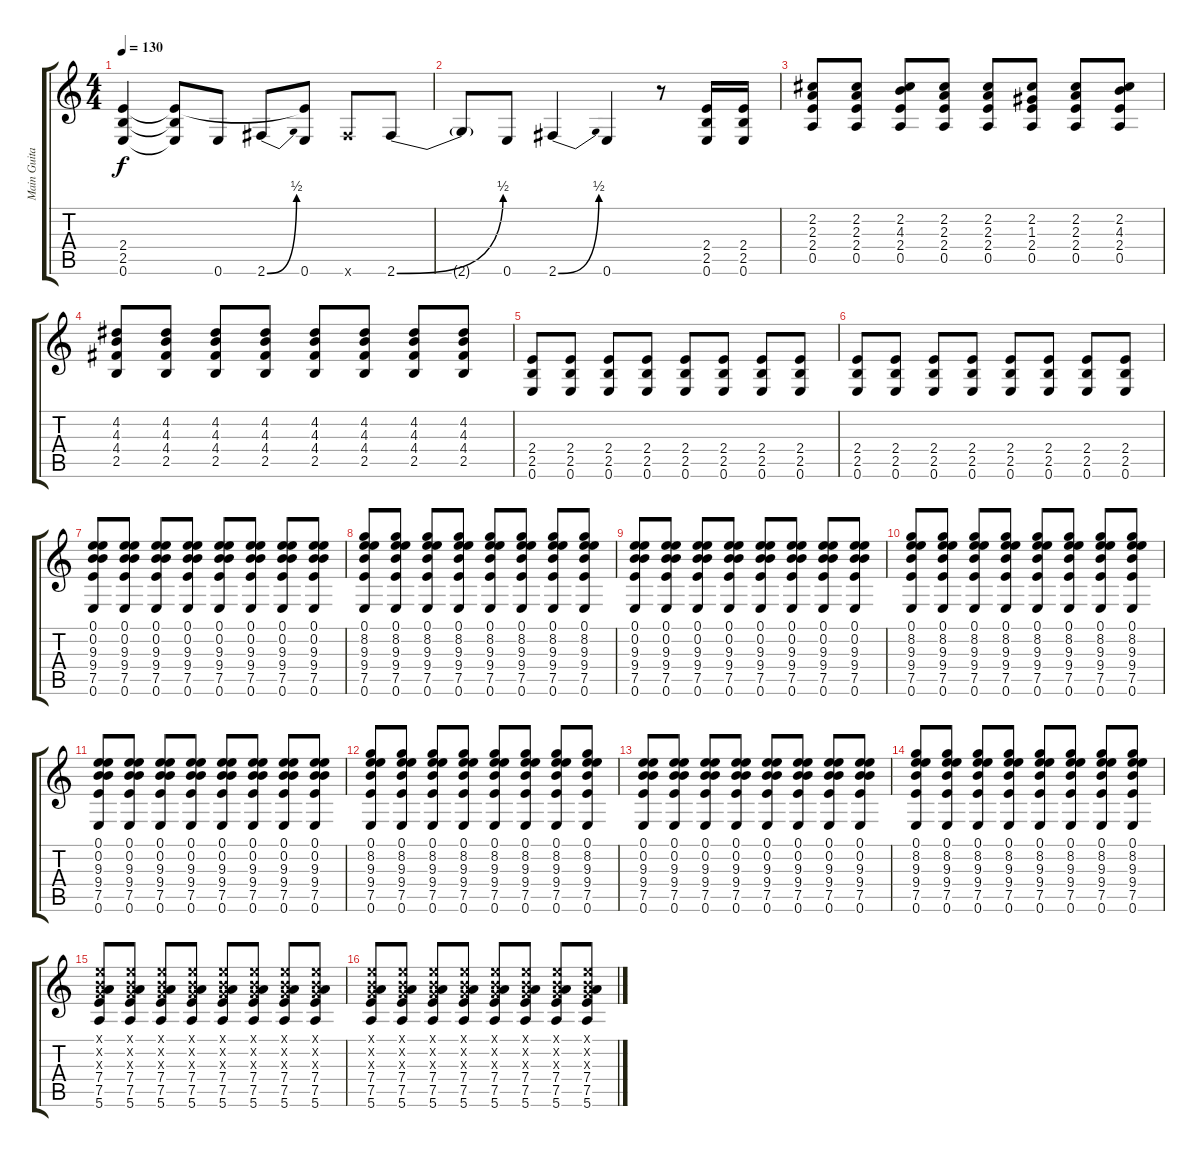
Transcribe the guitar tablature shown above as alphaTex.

\track ("Main Guitar" "Main Guita") {instrument distortionguitar}
\staff {score tabs}
\tuning (E4 B3 G3 D3 A2 E2) {hide}
\ts (4 4)
\tempo 130
\clef g2
\ks c
(2.4 2.5 0.6).4{dy f} (2.4{t} 2.5{t} 0.6{t}).8 0.6.8 2.6{be (bend 0 0 60 2)}.8 (2.4{t} 0.6).8 2.6{x}.8 2.6{be (bend 0 0 60 2)}.8 |
2.6{t}.8 0.6.8 2.6{be (bend 0 0 60 2)}.4 0.6.4 r.8 (2.4 2.5 0.6).16 (2.4 2.5 0.6).16 |
(2.2 2.3 2.4 0.5).8 (2.2 2.3 2.4 0.5).8 (2.2 4.3 2.4 0.5).8 (2.2 2.3 2.4 0.5).8 (2.2 2.3 2.4 0.5).8 (2.2 1.3 2.4 0.5).8 (2.2 2.3 2.4 0.5).8 (2.2 4.3 2.4 0.5).8 |
(4.2 4.3 4.4 2.5).8 (4.2 4.3 4.4 2.5).8 (4.2 4.3 4.4 2.5).8 (4.2 4.3 4.4 2.5).8 (4.2 4.3 4.4 2.5).8 (4.2 4.3 4.4 2.5).8 (4.2 4.3 4.4 2.5).8 (4.2 4.3 4.4 2.5).8 |
(2.4 2.5 0.6).8 (2.4 2.5 0.6).8 (2.4 2.5 0.6).8 (2.4 2.5 0.6).8 (2.4 2.5 0.6).8 (2.4 2.5 0.6).8 (2.4 2.5 0.6).8 (2.4 2.5 0.6).8 |
(2.4 2.5 0.6).8 (2.4 2.5 0.6).8 (2.4 2.5 0.6).8 (2.4 2.5 0.6).8 (2.4 2.5 0.6).8 (2.4 2.5 0.6).8 (2.4 2.5 0.6).8 (2.4 2.5 0.6).8 |
(0.1 0.2 9.3 9.4 7.5 0.6).8{volume 13} (0.1 0.2 9.3 9.4 7.5 0.6).8 (0.1 0.2 9.3 9.4 7.5 0.6).8 (0.1 0.2 9.3 9.4 7.5 0.6).8 (0.1 0.2 9.3 9.4 7.5 0.6).8 (0.1 0.2 9.3 9.4 7.5 0.6).8 (0.1 0.2 9.3 9.4 7.5 0.6).8 (0.1 0.2 9.3 9.4 7.5 0.6).8 |
(0.1 8.2 9.3 9.4 7.5 0.6).8 (0.1 8.2 9.3 9.4 7.5 0.6).8 (0.1 8.2 9.3 9.4 7.5 0.6).8 (0.1 8.2 9.3 9.4 7.5 0.6).8 (0.1 8.2 9.3 9.4 7.5 0.6).8 (0.1 8.2 9.3 9.4 7.5 0.6).8 (0.1 8.2 9.3 9.4 7.5 0.6).8 (0.1 8.2 9.3 9.4 7.5 0.6).8 |
(0.1 0.2 9.3 9.4 7.5 0.6).8 (0.1 0.2 9.3 9.4 7.5 0.6).8 (0.1 0.2 9.3 9.4 7.5 0.6).8 (0.1 0.2 9.3 9.4 7.5 0.6).8 (0.1 0.2 9.3 9.4 7.5 0.6).8 (0.1 0.2 9.3 9.4 7.5 0.6).8 (0.1 0.2 9.3 9.4 7.5 0.6).8 (0.1 0.2 9.3 9.4 7.5 0.6).8 |
(0.1 8.2 9.3 9.4 7.5 0.6).8 (0.1 8.2 9.3 9.4 7.5 0.6).8 (0.1 8.2 9.3 9.4 7.5 0.6).8 (0.1 8.2 9.3 9.4 7.5 0.6).8 (0.1 8.2 9.3 9.4 7.5 0.6).8 (0.1 8.2 9.3 9.4 7.5 0.6).8 (0.1 8.2 9.3 9.4 7.5 0.6).8 (0.1 8.2 9.3 9.4 7.5 0.6).8 |
(0.1 0.2 9.3 9.4 7.5 0.6).8{volume 13} (0.1 0.2 9.3 9.4 7.5 0.6).8 (0.1 0.2 9.3 9.4 7.5 0.6).8 (0.1 0.2 9.3 9.4 7.5 0.6).8 (0.1 0.2 9.3 9.4 7.5 0.6).8 (0.1 0.2 9.3 9.4 7.5 0.6).8 (0.1 0.2 9.3 9.4 7.5 0.6).8 (0.1 0.2 9.3 9.4 7.5 0.6).8 |
(0.1 8.2 9.3 9.4 7.5 0.6).8 (0.1 8.2 9.3 9.4 7.5 0.6).8 (0.1 8.2 9.3 9.4 7.5 0.6).8 (0.1 8.2 9.3 9.4 7.5 0.6).8 (0.1 8.2 9.3 9.4 7.5 0.6).8 (0.1 8.2 9.3 9.4 7.5 0.6).8 (0.1 8.2 9.3 9.4 7.5 0.6).8 (0.1 8.2 9.3 9.4 7.5 0.6).8 |
(0.1 0.2 9.3 9.4 7.5 0.6).8 (0.1 0.2 9.3 9.4 7.5 0.6).8 (0.1 0.2 9.3 9.4 7.5 0.6).8 (0.1 0.2 9.3 9.4 7.5 0.6).8 (0.1 0.2 9.3 9.4 7.5 0.6).8 (0.1 0.2 9.3 9.4 7.5 0.6).8 (0.1 0.2 9.3 9.4 7.5 0.6).8 (0.1 0.2 9.3 9.4 7.5 0.6).8 |
(0.1 8.2 9.3 9.4 7.5 0.6).8 (0.1 8.2 9.3 9.4 7.5 0.6).8 (0.1 8.2 9.3 9.4 7.5 0.6).8 (0.1 8.2 9.3 9.4 7.5 0.6).8 (0.1 8.2 9.3 9.4 7.5 0.6).8 (0.1 8.2 9.3 9.4 7.5 0.6).8 (0.1 8.2 9.3 9.4 7.5 0.6).8 (0.1 8.2 9.3 9.4 7.5 0.6).8 |
(0.1{x} 0.2{x} 0.3{x} 7.4 7.5 5.6).8{volume 16} (0.1{x} 0.2{x} 0.3{x} 7.4 7.5 5.6).8 (0.1{x} 0.2{x} 0.3{x} 7.4 7.5 5.6).8 (0.1{x} 0.2{x} 0.3{x} 7.4 7.5 5.6).8 (0.1{x} 0.2{x} 0.3{x} 7.4 7.5 5.6).8 (0.1{x} 0.2{x} 0.3{x} 7.4 7.5 5.6).8 (0.1{x} 0.2{x} 0.3{x} 7.4 7.5 5.6).8 (0.1{x} 0.2{x} 0.3{x} 7.4 7.5 5.6).8 |
(0.1{x} 0.2{x} 0.3{x} 7.4 7.5 5.6).8 (0.1{x} 0.2{x} 0.3{x} 7.4 7.5 5.6).8 (0.1{x} 0.2{x} 0.3{x} 7.4 7.5 5.6).8 (0.1{x} 0.2{x} 0.3{x} 7.4 7.5 5.6).8 (0.1{x} 0.2{x} 0.3{x} 7.4 7.5 5.6).8 (0.1{x} 0.2{x} 0.3{x} 7.4 7.5 5.6).8 (0.1{x} 0.2{x} 0.3{x} 7.4 7.5 5.6).8 (0.1{x} 0.2{x} 0.3{x} 7.4 7.5 5.6).8
